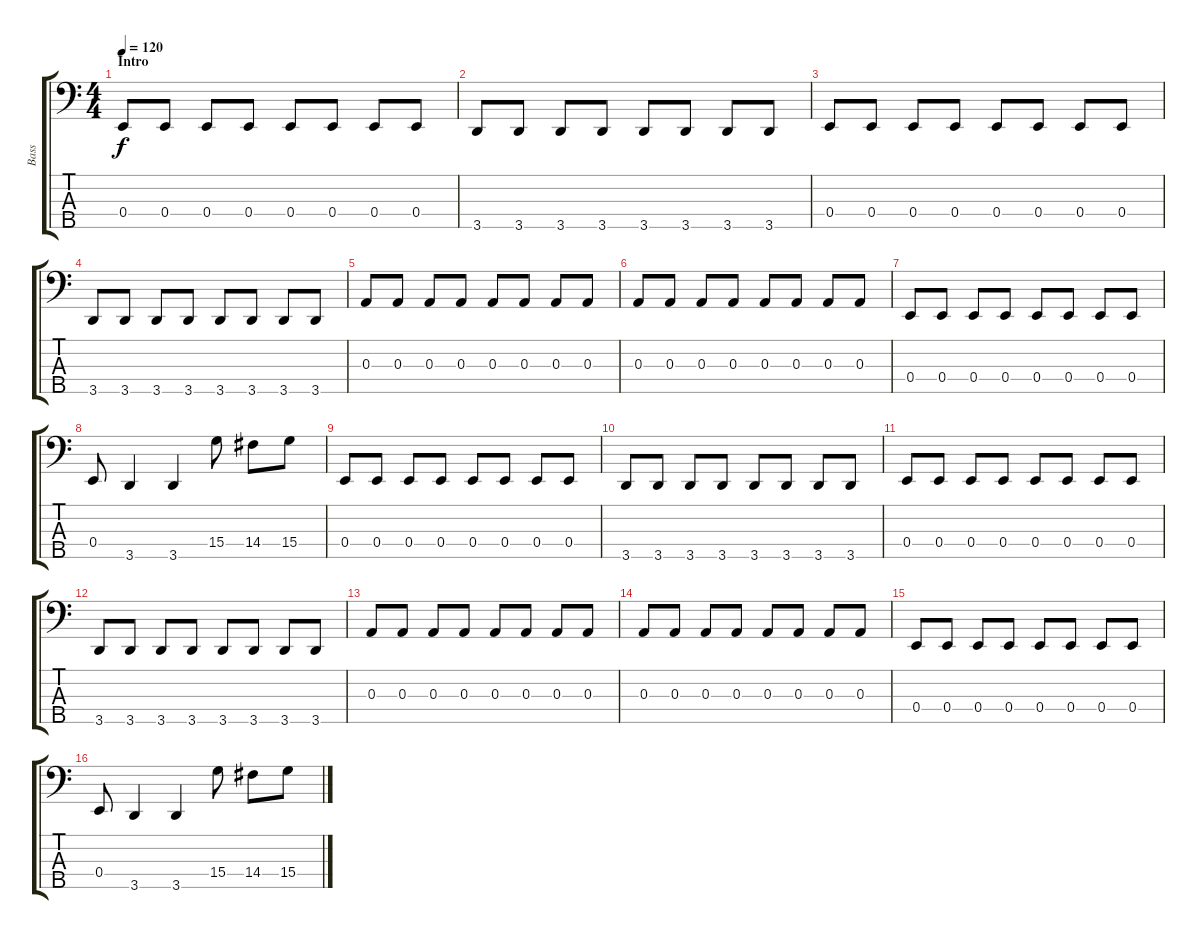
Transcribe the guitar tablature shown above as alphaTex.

\track ("Bass" "Bass") {instrument electricbassfinger}
\staff {score tabs}
\tuning (G2 D2 A1 E1 B0) {hide}
\ts (4 4)
\section ("" "Intro")
\tempo 120
\clef f4
\ks c
0.4.8{dy f instrument electricbassfinger} 0.4.8 0.4.8 0.4.8 0.4.8 0.4.8 0.4.8 0.4.8 |
3.5.8 3.5.8 3.5.8 3.5.8 3.5.8 3.5.8 3.5.8 3.5.8 |
0.4.8 0.4.8 0.4.8 0.4.8 0.4.8 0.4.8 0.4.8 0.4.8 |
3.5.8 3.5.8 3.5.8 3.5.8 3.5.8 3.5.8 3.5.8 3.5.8 |
0.3.8 0.3.8 0.3.8 0.3.8 0.3.8 0.3.8 0.3.8 0.3.8 |
0.3.8 0.3.8 0.3.8 0.3.8 0.3.8 0.3.8 0.3.8 0.3.8 |
0.4.8 0.4.8 0.4.8 0.4.8 0.4.8 0.4.8 0.4.8 0.4.8 |
0.4.8 3.5.4 3.5.4 15.4.8 14.4.8 15.4.8 |
0.4.8 0.4.8 0.4.8 0.4.8 0.4.8 0.4.8 0.4.8 0.4.8 |
3.5.8 3.5.8 3.5.8 3.5.8 3.5.8 3.5.8 3.5.8 3.5.8 |
0.4.8 0.4.8 0.4.8 0.4.8 0.4.8 0.4.8 0.4.8 0.4.8 |
3.5.8 3.5.8 3.5.8 3.5.8 3.5.8 3.5.8 3.5.8 3.5.8 |
0.3.8 0.3.8 0.3.8 0.3.8 0.3.8 0.3.8 0.3.8 0.3.8 |
0.3.8 0.3.8 0.3.8 0.3.8 0.3.8 0.3.8 0.3.8 0.3.8 |
0.4.8 0.4.8 0.4.8 0.4.8 0.4.8 0.4.8 0.4.8 0.4.8 |
0.4.8 3.5.4 3.5.4 15.4.8 14.4.8 15.4.8
